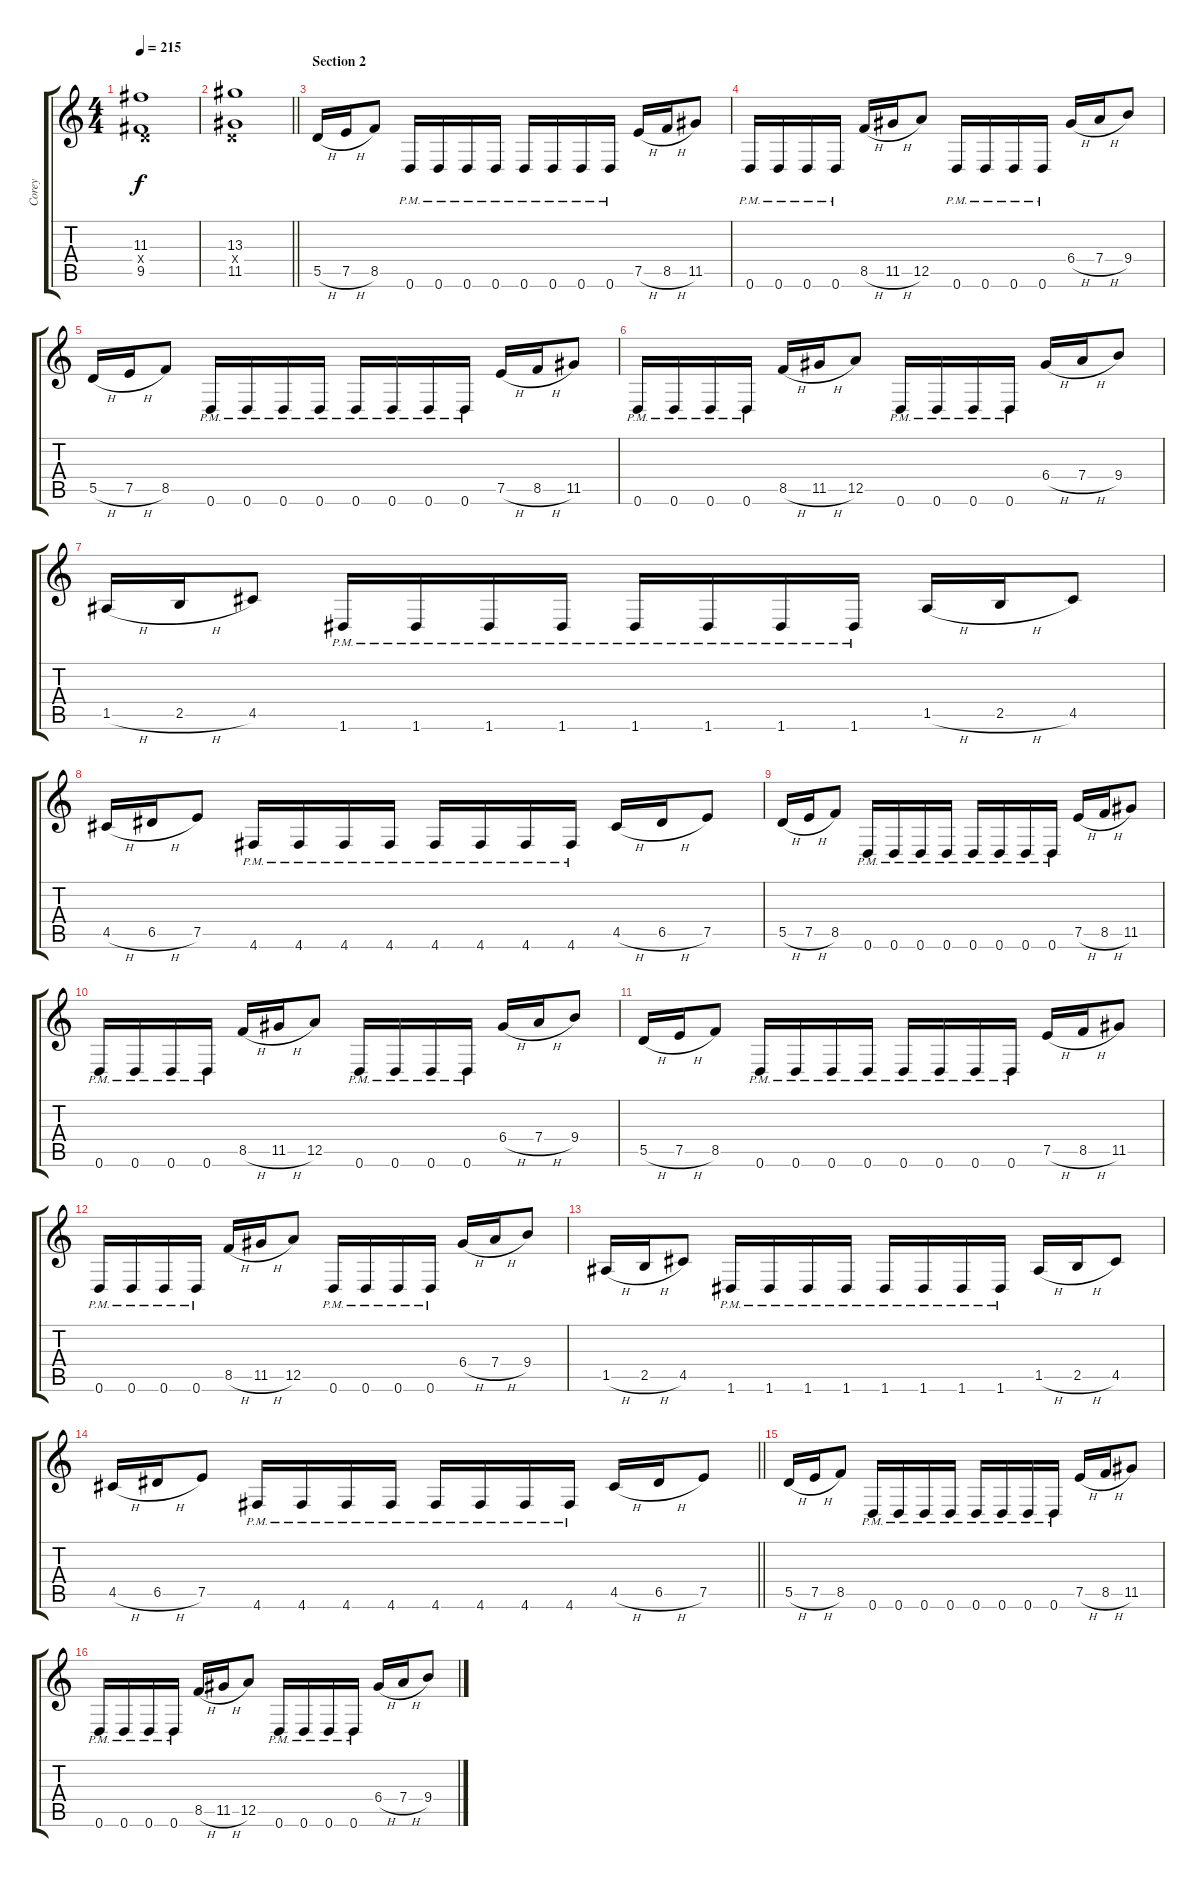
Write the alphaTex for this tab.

\track ("Corey" "Corey") {instrument distortionguitar}
\staff {score tabs}
\tuning (E4 B3 G3 D3 A2 D2) {hide}
\ts (4 4)
\tempo 215
\clef g2
\ks c
(11.3 0.4{x} 9.5).1{dy f} |
\barLineRight lightlight
(13.3 0.4{x} 11.5).1 |
\section ("" "Section 2")
5.5{h}.16 7.5{h}.16 8.5.8 0.6{pm}.16 0.6{pm}.16 0.6{pm}.16 0.6{pm}.16 0.6{pm}.16 0.6{pm}.16 0.6{pm}.16 0.6{pm}.16 7.5{h}.16 8.5{h}.16 11.5.8 |
0.6{pm}.16 0.6{pm}.16 0.6{pm}.16 0.6{pm}.16 8.5{h}.16 11.5{h}.16 12.5.8 0.6{pm}.16 0.6{pm}.16 0.6{pm}.16 0.6{pm}.16 6.4{h}.16 7.4{h}.16 9.4.8 |
5.5{h}.16 7.5{h}.16 8.5.8 0.6{pm}.16 0.6{pm}.16 0.6{pm}.16 0.6{pm}.16 0.6{pm}.16 0.6{pm}.16 0.6{pm}.16 0.6{pm}.16 7.5{h}.16 8.5{h}.16 11.5.8 |
0.6{pm}.16 0.6{pm}.16 0.6{pm}.16 0.6{pm}.16 8.5{h}.16 11.5{h}.16 12.5.8 0.6{pm}.16 0.6{pm}.16 0.6{pm}.16 0.6{pm}.16 6.4{h}.16 7.4{h}.16 9.4.8 |
1.5{h}.16 2.5{h}.16 4.5.8 1.6{pm}.16 1.6{pm}.16 1.6{pm}.16 1.6{pm}.16 1.6{pm}.16 1.6{pm}.16 1.6{pm}.16 1.6{pm}.16 1.5{h}.16 2.5{h}.16 4.5.8 |
4.5{h}.16 6.5{h}.16 7.5.8 4.6{pm}.16 4.6{pm}.16 4.6{pm}.16 4.6{pm}.16 4.6{pm}.16 4.6{pm}.16 4.6{pm}.16 4.6{pm}.16 4.5{h}.16 6.5{h}.16 7.5.8 |
5.5{h}.16 7.5{h}.16 8.5.8 0.6{pm}.16 0.6{pm}.16 0.6{pm}.16 0.6{pm}.16 0.6{pm}.16 0.6{pm}.16 0.6{pm}.16 0.6{pm}.16 7.5{h}.16 8.5{h}.16 11.5.8 |
0.6{pm}.16 0.6{pm}.16 0.6{pm}.16 0.6{pm}.16 8.5{h}.16 11.5{h}.16 12.5.8 0.6{pm}.16 0.6{pm}.16 0.6{pm}.16 0.6{pm}.16 6.4{h}.16 7.4{h}.16 9.4.8 |
5.5{h}.16 7.5{h}.16 8.5.8 0.6{pm}.16 0.6{pm}.16 0.6{pm}.16 0.6{pm}.16 0.6{pm}.16 0.6{pm}.16 0.6{pm}.16 0.6{pm}.16 7.5{h}.16 8.5{h}.16 11.5.8 |
0.6{pm}.16 0.6{pm}.16 0.6{pm}.16 0.6{pm}.16 8.5{h}.16 11.5{h}.16 12.5.8 0.6{pm}.16 0.6{pm}.16 0.6{pm}.16 0.6{pm}.16 6.4{h}.16 7.4{h}.16 9.4.8 |
1.5{h}.16 2.5{h}.16 4.5.8 1.6{pm}.16 1.6{pm}.16 1.6{pm}.16 1.6{pm}.16 1.6{pm}.16 1.6{pm}.16 1.6{pm}.16 1.6{pm}.16 1.5{h}.16 2.5{h}.16 4.5.8 |
\barLineRight lightlight
4.5{h}.16 6.5{h}.16 7.5.8 4.6{pm}.16 4.6{pm}.16 4.6{pm}.16 4.6{pm}.16 4.6{pm}.16 4.6{pm}.16 4.6{pm}.16 4.6{pm}.16 4.5{h}.16 6.5{h}.16 7.5.8 |
5.5{h}.16 7.5{h}.16 8.5.8 0.6{pm}.16 0.6{pm}.16 0.6{pm}.16 0.6{pm}.16 0.6{pm}.16 0.6{pm}.16 0.6{pm}.16 0.6{pm}.16 7.5{h}.16 8.5{h}.16 11.5.8 |
0.6{pm}.16 0.6{pm}.16 0.6{pm}.16 0.6{pm}.16 8.5{h}.16 11.5{h}.16 12.5.8 0.6{pm}.16 0.6{pm}.16 0.6{pm}.16 0.6{pm}.16 6.4{h}.16 7.4{h}.16 9.4.8
